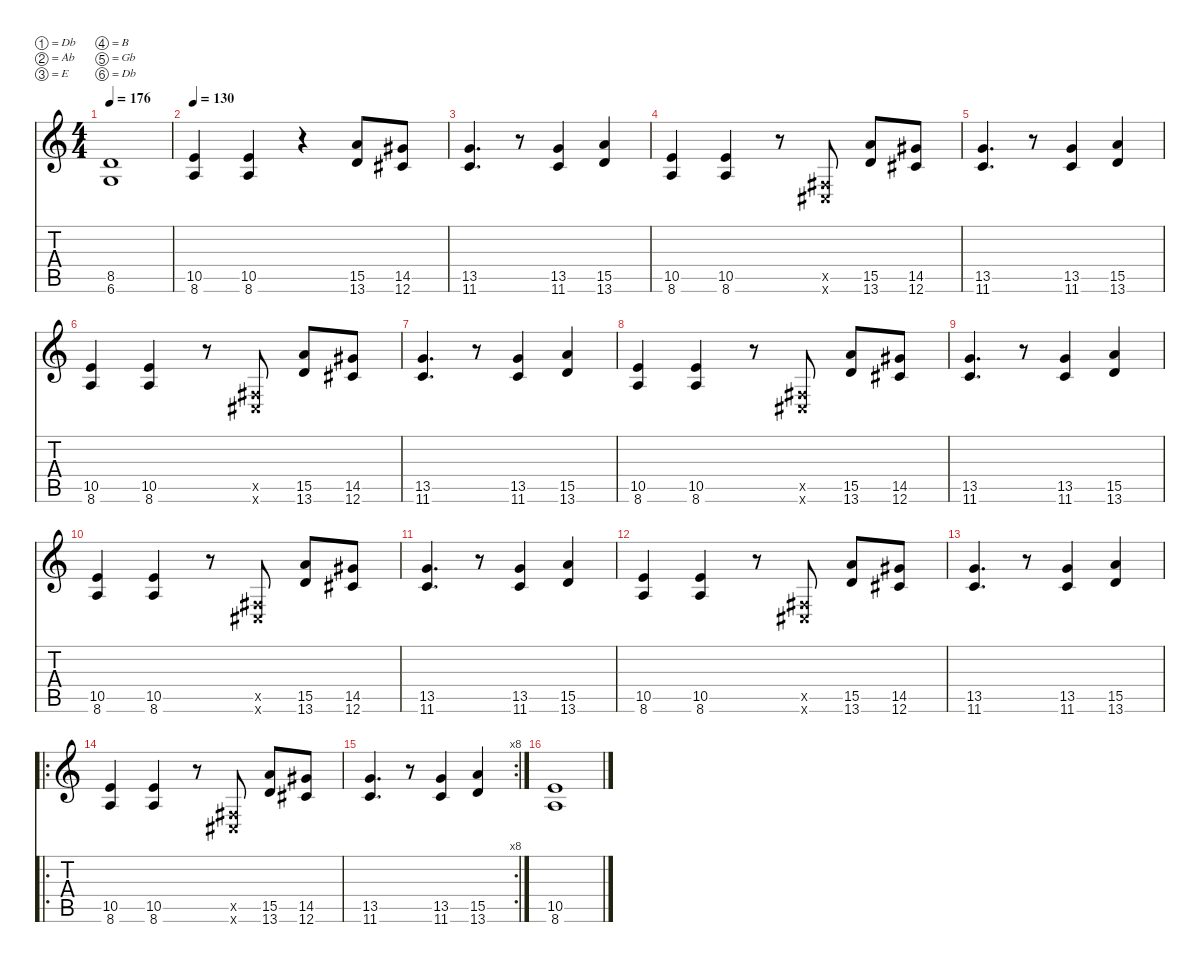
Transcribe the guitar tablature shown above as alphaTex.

\defaultSystemsLayout 4
\hideDynamics
\bracketExtendMode nobrackets
\singleTrackTrackNamePolicy hidden
\multiTrackTrackNamePolicy hidden
\firstSystemTrackNameMode fullname
\firstSystemTrackNameOrientation horizontal
\otherSystemsTrackNameOrientation horizontal
\track ("Tony Iommi" "dist.guit.") {instrument distortionguitar}
\staff {score tabs}
\tuning (Db4 Ab3 E3 B2 Gb2 Db2)
\ts (4 4)
\tempo 176
\clef g2
\ks c
(8.5{t} 6.6{t}).1{dy f beam Up} |
\tempo 130
(10.5 8.6).4{beam Up} (10.5 8.6).4{beam Up} r.4{beam Up} (15.5 13.6).8{beam Up} (14.5{acc #} 12.6{acc #}).8{beam Up} |
(13.5 11.6).4{d beam Up} r.8{beam Up} (13.5 11.6).4{beam Up} (15.5 13.6).4{beam Up} |
(10.5 8.6).4{beam Up} (10.5 8.6).4{beam Up} r.8{beam Up} (0.5{x acc #} 0.6{x acc #}).8{beam Up} (15.5 13.6).8{beam Up} (14.5{acc #} 12.6{acc #}).8{beam Up} |
(13.5 11.6).4{d beam Up} r.8{beam Up} (13.5 11.6).4{beam Up} (15.5 13.6).4{beam Up} |
(10.5 8.6).4{beam Up} (10.5 8.6).4{beam Up} r.8{beam Up} (0.5{x acc #} 0.6{x acc #}).8{beam Up} (15.5 13.6).8{beam Up} (14.5{acc #} 12.6{acc #}).8{beam Up} |
(13.5 11.6).4{d beam Up} r.8{beam Up} (13.5 11.6).4{beam Up} (15.5 13.6).4{beam Up} |
(10.5 8.6).4{beam Up} (10.5 8.6).4{beam Up} r.8{beam Up} (0.5{x acc #} 0.6{x acc #}).8{beam Up} (15.5 13.6).8{beam Up} (14.5{acc #} 12.6{acc #}).8{beam Up} |
(13.5 11.6).4{d beam Up} r.8{beam Up} (13.5 11.6).4{beam Up} (15.5 13.6).4{beam Up} |
(10.5 8.6).4{beam Up} (10.5 8.6).4{beam Up} r.8{beam Up} (0.5{x acc #} 0.6{x acc #}).8{beam Up} (15.5 13.6).8{beam Up} (14.5{acc #} 12.6{acc #}).8{beam Up} |
(13.5 11.6).4{d beam Up} r.8{beam Up} (13.5 11.6).4{beam Up} (15.5 13.6).4{beam Up} |
(10.5 8.6).4{beam Up} (10.5 8.6).4{beam Up} r.8{beam Up} (0.5{x acc #} 0.6{x acc #}).8{beam Up} (15.5 13.6).8{beam Up} (14.5{acc #} 12.6{acc #}).8{beam Up} |
(13.5 11.6).4{d beam Up} r.8{beam Up} (13.5 11.6).4{beam Up} (15.5 13.6).4{beam Up} |
\ro
(10.5 8.6).4{beam Up} (10.5 8.6).4{beam Up} r.8{beam Up} (0.5{x acc #} 0.6{x acc #}).8{beam Up} (15.5 13.6).8{beam Up} (14.5{acc #} 12.6{acc #}).8{beam Up} |
\rc 8
(13.5 11.6).4{d beam Up} r.8{beam Up} (13.5 11.6).4{beam Up} (15.5 13.6).4{beam Up} |
(10.5 8.6).1{beam Up}
